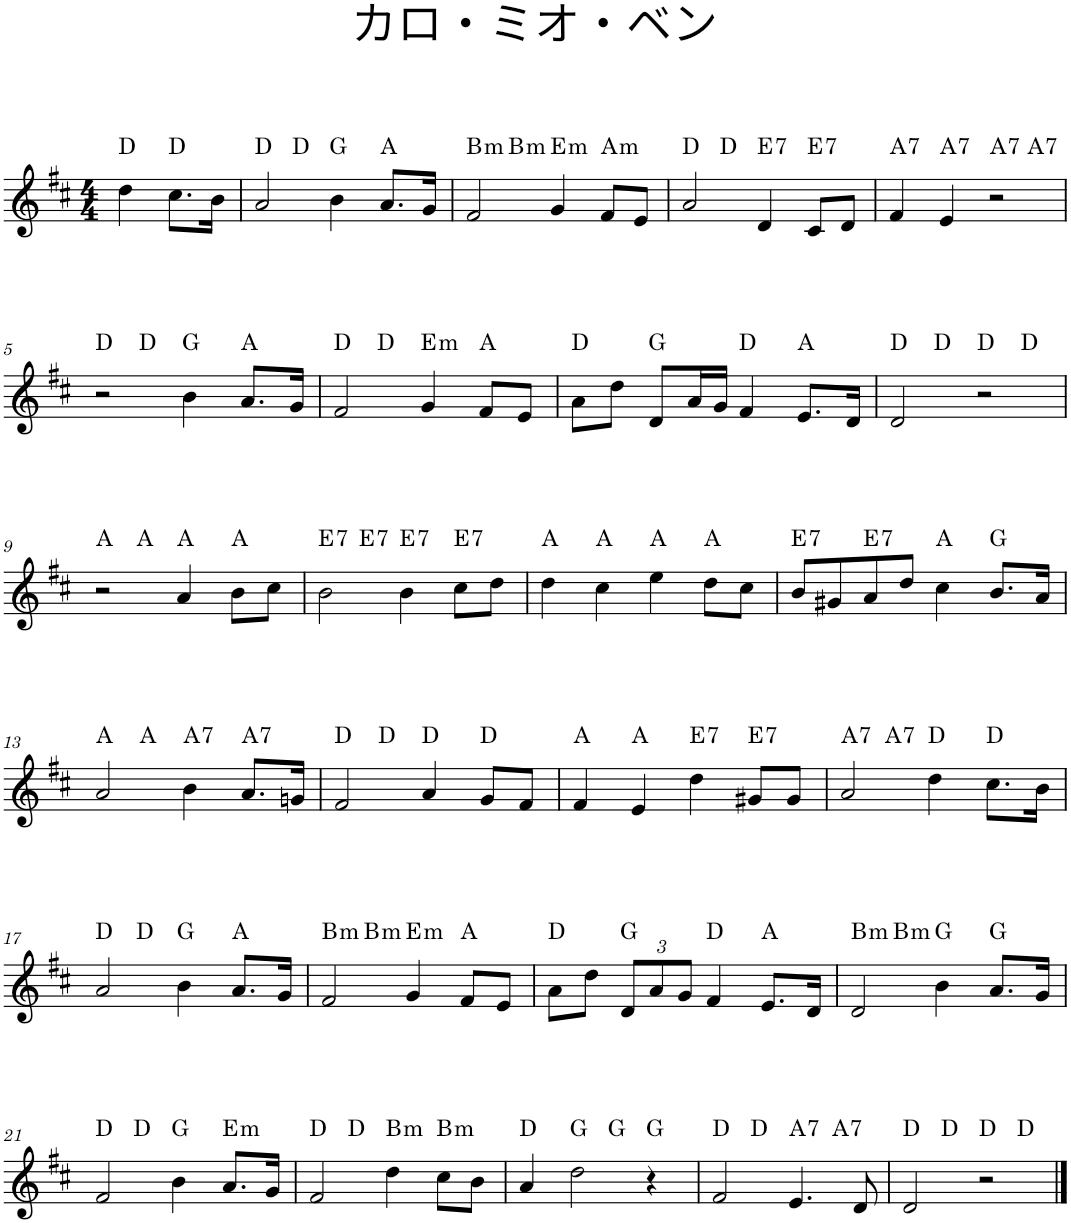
**kern	**harte
*part1	*part1
*staff1	*
*I"Piano	*
*I'Pno.	*
*clefG2	*
*k[f#c#]	*
*M4/4	*
=	=
4dd\	D:maj
8.cc#\L	D:maj
16b\Jk	.
=1	=1
*^	*
2a/	4ryy	D:maj
.	2.ryy	D:maj
4b\	.	G:maj
8.a/L	.	A:maj
16g/Jk	.	.
=2	=2	=2
!	!	!LO:H:kt=m
2f#/	4ryy	B:min
!	!	!LO:H:kt=m
.	2.ryy	B:min
!	!	!LO:H:kt=m
4g/	.	E:min
!	!	!LO:H:kt=m
8f#/L	.	A:min
8e/J	.	.
=3	=3	=3
2a/	4ryy	D:maj
.	2.ryy	D:maj
!	!	!LO:H:kt=7
4d/	.	E:7
!	!	!LO:H:kt=7
8c#/L	.	E:7
8d/J	.	.
=4	=4	=4
!	!	!LO:H:kt=7
4f#/	2.ryy	A:7
!	!	!LO:H:kt=7
4e/	.	A:7
!	!	!LO:H:kt=7
2r	.	A:7
!	!	!LO:H:kt=7
.	4ryy	A:7
!!LO:LB:g=z	!!
=5	=5	=5
2r	4ryy	D:maj
.	2.ryy	D:maj
4b\	.	G:maj
8.a/L	.	A:maj
16g/Jk	.	.
=6	=6	=6
2f#/	4ryy	D:maj
.	2.ryy	D:maj
!	!	!LO:H:kt=m
4g/	.	E:min
8f#/L	.	A:maj
8e/J	.	.
*v	*v	*
=7	=7
8a\L	D:maj
8dd\J	.
8d/L	G:maj
16a/L	.
16g/JJ	.
4f#/	D:maj
8.e/L	A:maj
16d/Jk	.
=8	=8
*^	*
*	*^	*
2d/	4ryy	2.ryy	D:maj
.	2.ryy	.	D:maj
2r	.	.	D:maj
.	.	4ryy	D:maj
*	*v	*v	*
!!LO:LB:g=z
=9	=9	=9
2r	4ryy	A:maj
.	2.ryy	A:maj
4a/	.	A:maj
8b\L	.	A:maj
8cc#\J	.	.
=10	=10	=10
!	!	!LO:H:kt=7
2b\	4ryy	E:7
!	!	!LO:H:kt=7
.	2.ryy	E:7
!	!	!LO:H:kt=7
4b\	.	E:7
!	!	!LO:H:kt=7
8cc#\L	.	E:7
8dd\J	.	.
*v	*v	*
=11	=11
4dd\	A:maj
4cc#\	A:maj
4ee\	A:maj
8dd\L	A:maj
8cc#\J	.
=12	=12
!	!LO:H:kt=7
8b/L	E:7
8g#X/	.
!	!LO:H:kt=7
8a/	E:7
8dd/J	.
4cc#\	A:maj
8.b/L	G:maj
16a/Jk	.
!!LO:LB:g=z
=13	=13
*^	*
2a/	4ryy	A:maj
.	2.ryy	A:maj
!	!	!LO:H:kt=7
4b\	.	A:7
!	!	!LO:H:kt=7
8.a/L	.	A:7
16gn/Jk	.	.
=14	=14	=14
2f#/	4ryy	D:maj
.	2.ryy	D:maj
4a/	.	D:maj
8g/L	.	D:maj
8f#/J	.	.
*v	*v	*
=15	=15
4f#/	A:maj
4e/	A:maj
!	!LO:H:kt=7
4dd\	E:7
!	!LO:H:kt=7
8g#X/L	E:7
8g#/J	.
=16	=16
!	!LO:H:kt=7
*^	*
2a/	4ryy	A:7
!	!	!LO:H:kt=7
.	2.ryy	A:7
4dd\	.	D:maj
8.cc#\L	.	D:maj
16b\Jk	.	.
!!LO:LB:g=z	!!
=17	=17	=17
2a/	4ryy	D:maj
.	2.ryy	D:maj
4b\	.	G:maj
8.a/L	.	A:maj
16g/Jk	.	.
=18	=18	=18
!	!	!LO:H:kt=m
2f#/	4ryy	B:min
!	!	!LO:H:kt=m
.	2.ryy	B:min
!	!	!LO:H:kt=m
4g/	.	E:min
8f#/L	.	A:maj
8e/J	.	.
*v	*v	*
=19	=19
8a\L	D:maj
8dd\J	.
*Xbrackettup	*
12d/L	G:maj
12a/	.
12g/J	.
4f#/	D:maj
8.e/L	A:maj
16d/Jk	.
=20	=20
!	!LO:H:kt=m
*^	*
2d/	4ryy	B:min
!	!	!LO:H:kt=m
.	2.ryy	B:min
4b\	.	G:maj
8.a/L	.	G:maj
16g/Jk	.	.
!!LO:LB:g=z	!!
=21	=21	=21
2f#/	4ryy	D:maj
.	2.ryy	D:maj
4b\	.	G:maj
!	!	!LO:H:kt=m
8.a/L	.	E:min
16g/Jk	.	.
=22	=22	=22
2f#/	4ryy	D:maj
.	2.ryy	D:maj
!	!	!LO:H:kt=m
4dd\	.	B:min
!	!	!LO:H:kt=m
8cc#\L	.	B:min
8b\J	.	.
=23	=23	=23
4a/	2ryy	D:maj
2dd\	.	G:maj
.	2ryy	G:maj
4r	.	G:maj
=24	=24	=24
*	*^	*
2f#/	4ryy	2.ryy	D:maj
.	2.ryy	.	D:maj
!	!	!	!LO:H:kt=7
4.e/	.	.	A:7
!	!	!	!LO:H:kt=7
.	.	4ryy	A:7
8d/	.	.	.
=25	=25	=25	=25
2d/	4ryy	2.ryy	D:maj
.	2.ryy	.	D:maj
2r	.	.	D:maj
.	.	4ryy	D:maj
*v	*v	*v	*
==	==
*-	*-
